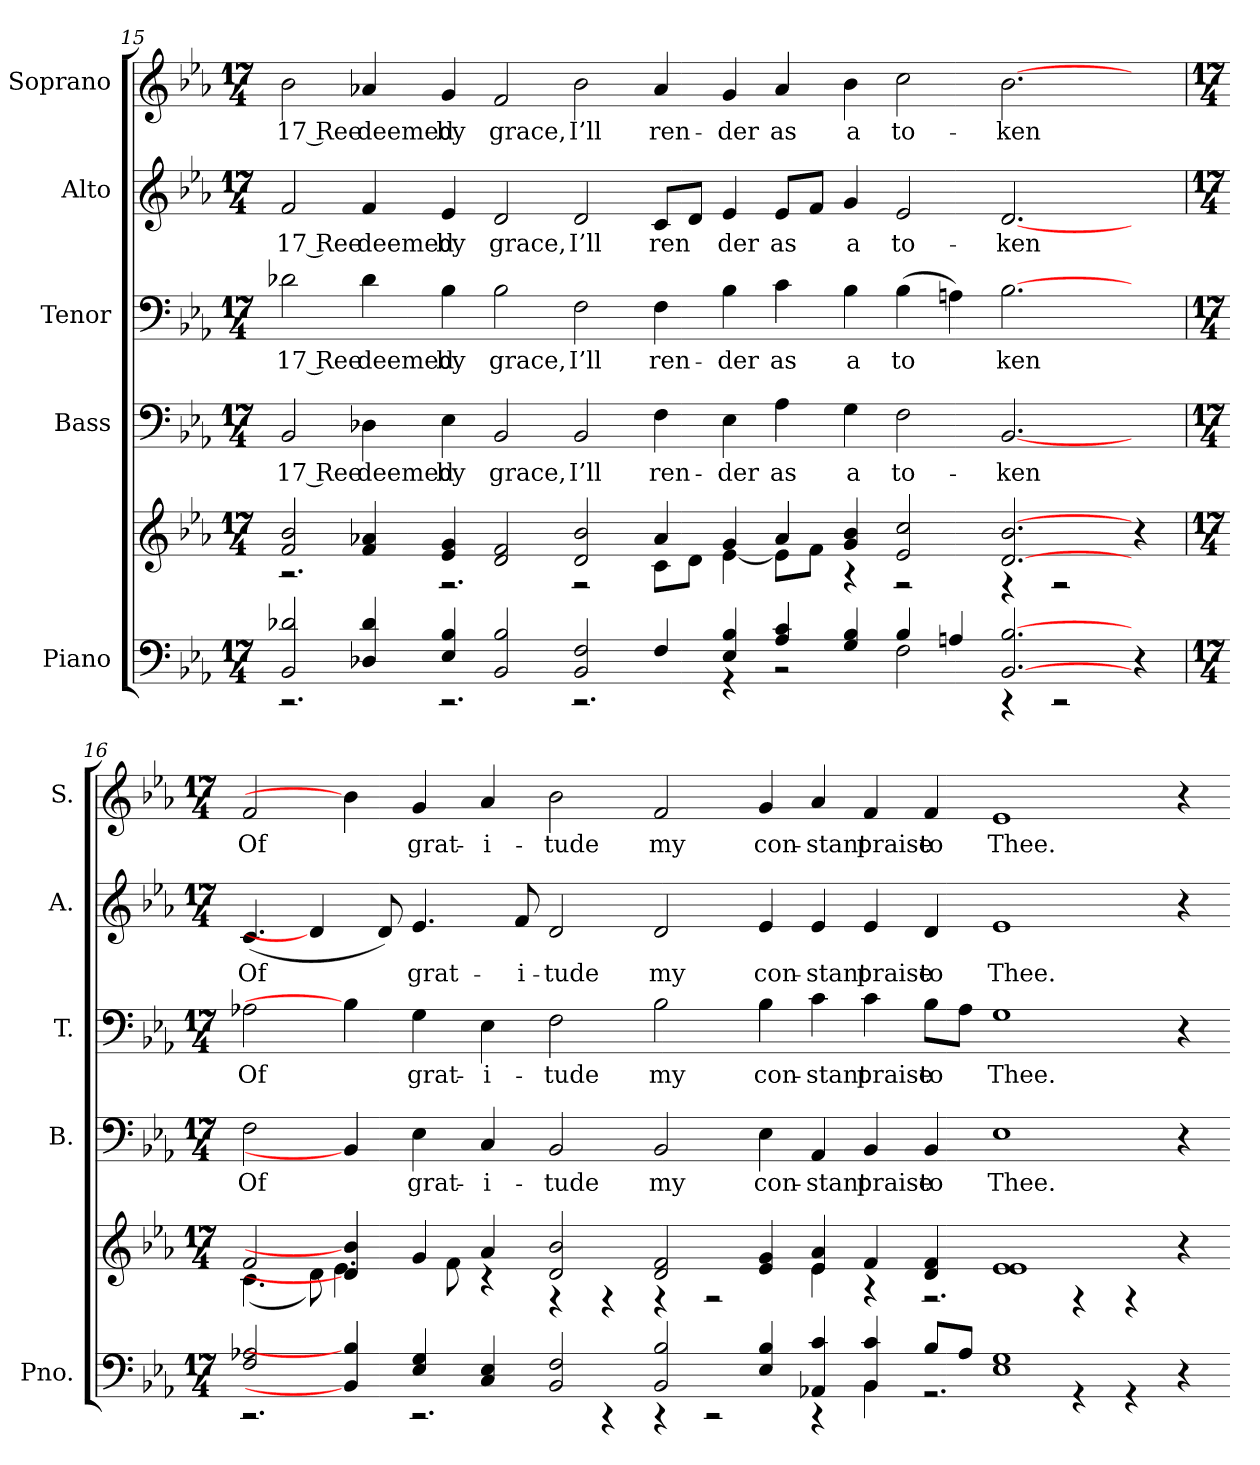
**kern	**kern	**kern	**text	**kern	**text	**kern	**text	**kern	**text
*part5	*part5	*part4	*part4	*part3	*part3	*part2	*part2	*part1	*part1
*staff6	*staff5	*staff4	*staff4	*staff3	*staff3	*staff2	*staff2	*staff1	*staff1
*I"Piano	*	*I"Bass	*	*I"Tenor	*	*I"Alto	*	*I"Soprano	*
*I'Pno.	*	*I'B.	*	*I'T.	*	*I'A.	*	*I'S.	*
!!LO:PB:g=z
*clefF4	*clefG2	*clefF4	*	*clefF4	*	*clefG2	*	*clefG2	*
*k[b-e-a-]	*k[b-e-a-]	*k[b-e-a-]	*	*k[b-e-a-]	*	*k[b-e-a-]	*	*k[b-e-a-]	*
*E-:	*E-:	*E-:	*	*E-:	*	*E-:	*	*E-:	*
*M17/4	*M17/4	*M17/4	*	*M17/4	*	*M17/4	*	*M17/4	*
=15	=15	=15	=15	=15	=15	=15	=15	=15	=15
*^	*^	*	*	*	*	*	*	*	*
!	!	!	!	!	!LO:LY:b:color=#000000	!	!	!	!	!	!
!	!	!	!	!	!	!	!LO:LY:b:color=#000000	!	!	!	!
!	!	!	!	!	!	!	!	!	!LO:LY:b:color=#000000	!	!
!	!	!	!	!	!	!	!	!	!	!	!LO:LY:b:color=#000000
2BB-i/ 2d-Xi	2.r	2fi/ 2b-i	2.r	2BB-i/	17 Ree	2d-Xi\	17 Ree	2fi/	17 Ree	2b-i\	17 Ree
!	!	!	!	!	!LO:LY:b:color=#000000	!	!	!	!	!	!
!	!	!	!	!	!	!	!LO:LY:b:color=#000000	!	!	!	!
!	!	!	!	!	!	!	!	!	!LO:LY:b:color=#000000	!	!
!	!	!	!	!	!	!	!	!	!	!	!LO:LY:b:color=#000000
4D-Xi/ 4d-i	.	4fi/ 4a-Xi	.	4D-Xi\	deemed	4d-i\	deemed	4fi/	deemed	4a-Xi/	deemed
!	!	!	!	!	!LO:LY:b:color=#000000	!	!	!	!	!	!
!	!	!	!	!	!	!	!LO:LY:b:color=#000000	!	!	!	!
!	!	!	!	!	!	!	!	!	!LO:LY:b:color=#000000	!	!
!	!	!	!	!	!	!	!	!	!	!	!LO:LY:b:color=#000000
4E-i/ 4B-i	2.r	4e-i/ 4gi	2.r	4E-i\	by	4B-i\	by	4e-i/	by	4gi/	by
!	!	!	!	!	!LO:LY:b:color=#000000	!	!	!	!	!	!
!	!	!	!	!	!	!	!LO:LY:b:color=#000000	!	!	!	!
!	!	!	!	!	!	!	!	!	!LO:LY:b:color=#000000	!	!
!	!	!	!	!	!	!	!	!	!	!	!LO:LY:b:color=#000000
2BB-i/ 2B-i	.	2di/ 2fi	.	2BB-i/	grace,	2B-i\	grace,	2di/	grace,	2fi/	grace,
!	!	!	!	!	!LO:LY:b:color=#000000	!	!	!	!	!	!
!	!	!	!	!	!	!	!LO:LY:b:color=#000000	!	!	!	!
!	!	!	!	!	!	!	!	!	!LO:LY:b:color=#000000	!	!
!	!	!	!	!	!	!	!	!	!	!	!LO:LY:b:color=#000000
2BB-i/ 2Fi	2.r	2di/ 2b-i	2r	2BB-i/	I’ll	2Fi\	I’ll	2di/	I’ll	2b-i\	I’ll
!	!	!	!	!	!LO:LY:b:color=#000000	!	!	!	!	!	!
!	!	!	!	!	!	!	!LO:LY:b:color=#000000	!	!	!	!
!	!	!	!	!	!	!	!	!	!LO:LY:b:color=#000000	!	!
!	!	!	!	!	!	!	!	!	!	!	!LO:LY:b:color=#000000
4Fi/	.	4a-i/	8ci\L	4Fi\	ren-	4Fi\	ren-	8ci/L	ren	4a-i/	ren-
.	.	.	8di\J	.	.	.	.	8di/J	.	.	.
!	!	!	!	!	!LO:LY:b:color=#000000	!	!	!	!	!	!
!	!	!	!	!	!	!	!LO:LY:b:color=#000000	!	!	!	!
!	!	!	!	!	!	!	!	!	!LO:LY:b:color=#000000	!	!
!	!	!	!	!	!	!	!	!	!	!	!LO:LY:b:color=#000000
4E-i/ 4B-i	4r	4gi/	[<4e-i\	4E-i\	-der	4B-i\	-der	4e-i/	der	4gi/	-der
!	!	!	!	!	!LO:LY:b:color=#000000	!	!	!	!	!	!
!	!	!	!	!	!	!	!LO:LY:b:color=#000000	!	!	!	!
!	!	!	!	!	!	!	!	!	!LO:LY:b:color=#000000	!	!
!	!	!	!	!	!	!	!	!	!	!	!LO:LY:b:color=#000000
4A-i/ 4ci	2r	4a-i/	8e-i\L]	4A-i\	as	4ci\	as	8e-i/L	as	4a-i/	as
.	.	.	8fi\J	.	.	.	.	8fi/J	.	.	.
!	!	!	!	!	!LO:LY:b:color=#000000	!	!	!	!	!	!
!	!	!	!	!	!	!	!LO:LY:b:color=#000000	!	!	!	!
!	!	!	!	!	!	!	!	!	!LO:LY:b:color=#000000	!	!
!	!	!	!	!	!	!	!	!	!	!	!LO:LY:b:color=#000000
4Gi/ 4B-i	.	4gi/ 4b-i	4r	4Gi\	a	4B-i\	a	4gi/	a	4b-i\	a
!	!	!	!	!	!LO:LY:b:color=#000000	!	!	!	!	!	!
!	!	!	!	!	!	!	!LO:LY:b:color=#000000	!	!	!	!
!	!	!	!	!	!	!	!	!	!LO:LY:b:color=#000000	!	!
!	!	!	!	!	!	!	!	!	!	!	!LO:LY:b:color=#000000
4B-i/	2Fi\	2e-i/ 2cci	2r	2Fi\	to-	(4B-i\	to	2e-i/	to-	2cci\	to-
4Ani/	.	.	.	.	.	4Ani\)	.	.	.	.	.
!	!	!	!	!	!LO:LY:b:color=#000000	!	!	!	!	!	!
!	!	!	!	!	!	!	!LO:LY:b:color=#000000	!	!	!	!
!	!	!	!	!	!	!	!	!	!LO:LY:b:color=#000000	!	!
!	!	!	!	!	!	!	!	!	!	!	!LO:LY:b:color=#000000
[2.BB-i [2.B-i	4r	[2.di [2.b-i	4r	[2.BB-i	-ken	[2.B-i	ken	[2.di	-ken	[2.b-i	-ken
.	2r	.	2r	.	.	.	.	.	.	.	.
4ryy	4r	4ryy	4r	4ryy	.	4ryy	.	4ryy	.	4ryy	.
!!LO:PB:g=z
=16	=16	=16	=16	=16	=16	=16	=16	=16	=16	=16	=16
*M17/4	*	*M17/4	*	*M17/4	*	*M17/4	*	*M17/4	*	*M17/4	*
!	!	!	!	!	!LO:LY:b:color=#000000	!	!	!	!	!	!
!	!	!	!	!	!	!	!LO:LY:b:color=#000000	!	!	!	!
!	!	!	!	!	!	!	!	!	!LO:LY:b:color=#000000	!	!
!	!	!	!	!	!	!	!	!	!	!	!LO:LY:b:color=#000000
2Fi/ 2A-Xi	2.r	2fi/	(4.ci\	2Fi\	Of	2A-Xi\	Of	(4.ci/	Of	2fi/	Of
.	.	.	8di\)	.	.	.	.	4di]	.	.	.
4BB-i] 4B-i]	.	4di] 4b-i]	4.e-i\	4BB-i]	.	4B-i]	.	.	.	4b-i]	.
.	.	.	.	.	.	.	.	8di/)	.	.	.
!	!	!	!	!	!LO:LY:b:color=#000000	!	!	!	!	!	!
!	!	!	!	!	!	!	!LO:LY:b:color=#000000	!	!	!	!
!	!	!	!	!	!	!	!	!	!LO:LY:b:color=#000000	!	!
!	!	!	!	!	!	!	!	!	!	!	!LO:LY:b:color=#000000
4E-i/ 4Gi	2.r	4gi/	.	4E-i\	grat-	4Gi\	grat-	4.e-i/	grat-	4gi/	grat-
.	.	.	8fi\	.	.	.	.	.	.	.	.
!	!	!	!	!	!LO:LY:b:color=#000000	!	!	!	!	!	!
!	!	!	!	!	!	!	!LO:LY:b:color=#000000	!	!	!	!
!	!	!	!	!	!	!	!	!	!	!	!LO:LY:b:color=#000000
4Ci/ 4E-i	.	4a-i/	4r	4Ci/	-i-	4E-i\	-i-	.	.	4a-i/	-i-
!	!	!	!	!	!	!	!	!	!LO:LY:b:color=#000000	!	!
.	.	.	.	.	.	.	.	8fi/	-i-	.	.
!	!	!	!	!	!LO:LY:b:color=#000000	!	!	!	!	!	!
!	!	!	!	!	!	!	!LO:LY:b:color=#000000	!	!	!	!
!	!	!	!	!	!	!	!	!	!LO:LY:b:color=#000000	!	!
!	!	!	!	!	!	!	!	!	!	!	!LO:LY:b:color=#000000
2BB-i/ 2Fi	.	2di/ 2b-i	4r	2BB-i/	-tude	2Fi\	-tude	2di/	-tude	2b-i\	-tude
.	4r	.	4r	.	.	.	.	.	.	.	.
!	!	!	!	!	!LO:LY:b:color=#000000	!	!	!	!	!	!
!	!	!	!	!	!	!	!LO:LY:b:color=#000000	!	!	!	!
!	!	!	!	!	!	!	!	!	!LO:LY:b:color=#000000	!	!
!	!	!	!	!	!	!	!	!	!	!	!LO:LY:b:color=#000000
2BB-i/ 2B-i	4r	2di/ 2fi	4r	2BB-i/	my	2B-i\	my	2di/	my	2fi/	my
.	2r	.	2r	.	.	.	.	.	.	.	.
!	!	!	!	!	!LO:LY:b:color=#000000	!	!	!	!	!	!
!	!	!	!	!	!	!	!LO:LY:b:color=#000000	!	!	!	!
!	!	!	!	!	!	!	!	!	!LO:LY:b:color=#000000	!	!
!	!	!	!	!	!	!	!	!	!	!	!LO:LY:b:color=#000000
4E-i/ 4B-i	.	4e-i/ 4gi	.	4E-i\	con-	4B-i\	con-	4e-i/	con-	4gi/	con-
!	!	!	!	!	!LO:LY:b:color=#000000	!	!	!	!	!	!
!	!	!	!	!	!	!	!LO:LY:b:color=#000000	!	!	!	!
!	!	!	!	!	!	!	!	!	!LO:LY:b:color=#000000	!	!
!	!	!	!	!	!	!	!	!	!	!	!LO:LY:b:color=#000000
4AA-Xi/ 4ci	4r	4e-i/ 4a-i	4e-i\	4AA-i/	-stant	4ci\	-stant	4e-i/	-stant	4a-i/	-stant
!	!	!	!	!	!LO:LY:b:color=#000000	!	!	!	!	!	!
!	!	!	!	!	!	!	!LO:LY:b:color=#000000	!	!	!	!
!	!	!	!	!	!	!	!	!	!LO:LY:b:color=#000000	!	!
!	!	!	!	!	!	!	!	!	!	!	!LO:LY:b:color=#000000
4BB-i/ 4ci	4BB-i\	4fi/	4r	4BB-i/	praise	4ci\	praise	4e-i/	praise	4fi/	praise
!	!	!	!	!	!LO:LY:b:color=#000000	!	!	!	!	!	!
!	!	!	!	!	!	!	!LO:LY:b:color=#000000	!	!	!	!
!	!	!	!	!	!	!	!	!	!LO:LY:b:color=#000000	!	!
!	!	!	!	!	!	!	!	!	!	!	!LO:LY:b:color=#000000
8B-i/L	2.r	4di/ 4fi	2.r	4BB-i/	to	8B-i\L	to	4di/	to	4fi/	to
8A-i/J	.	.	.	.	.	8A-i\J	.	.	.	.	.
!	!	!	!	!	!LO:LY:b:color=#000000	!	!	!	!	!	!
!	!	!	!	!	!	!	!LO:LY:b:color=#000000	!	!	!	!
!	!	!	!	!	!	!	!	!	!LO:LY:b:color=#000000	!	!
!	!	!	!	!	!	!	!	!	!	!	!LO:LY:b:color=#000000
1E-i 1Gi	.	1e-i 1e-i	.	1E-i	Thee.	1Gi	Thee.	1e-i	Thee.	1e-i	Thee.
.	4r	.	4r	.	.	.	.	.	.	.	.
.	4r	.	4r	.	.	.	.	.	.	.	.
4r	4ryy	4r	4ryy	4r	.	4r	.	4r	.	4r	.
*v	*v	*	*	*	*	*	*	*	*	*	*
*	*v	*v	*	*	*	*	*	*	*	*
=-	=-	=-	=-	=-	=-	=-	=-	=-	=-
*-	*-	*-	*-	*-	*-	*-	*-	*-	*-
